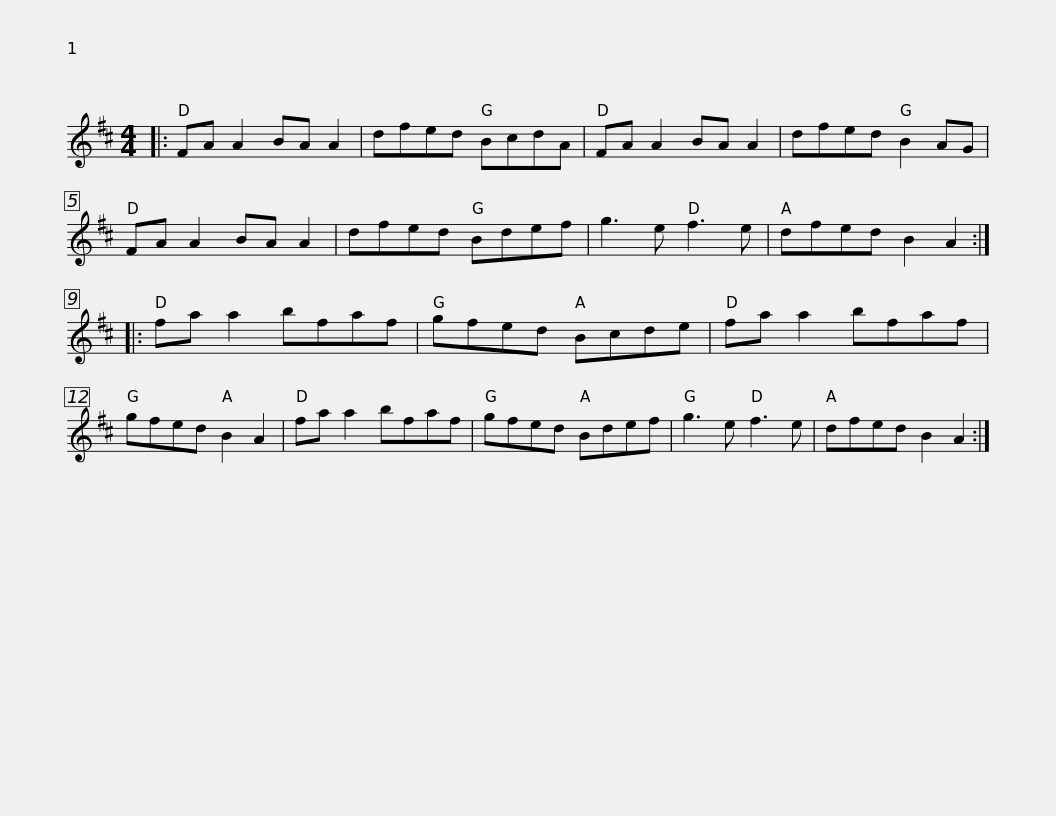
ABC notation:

X:1
L:1/8
M:4/4
I:linebreak $
K:D
V:1 treble
V:1
|: FA A2 BA A2 | dfed BcdA | FA A2 BA A2 | dfed B2 AG | FA A2 BA A2 | %5
 dfed Bdef |$ g3 e f3 e | dfed B2 A2 :: fa a2 bfaf | gfed Bcde | %10
 fa a2 bfaf | gfed B2 A2 |$ fa a2 bfaf | gfed Bdef | g3 e f3 e | %15
 dfed B2 A2 :| %16
